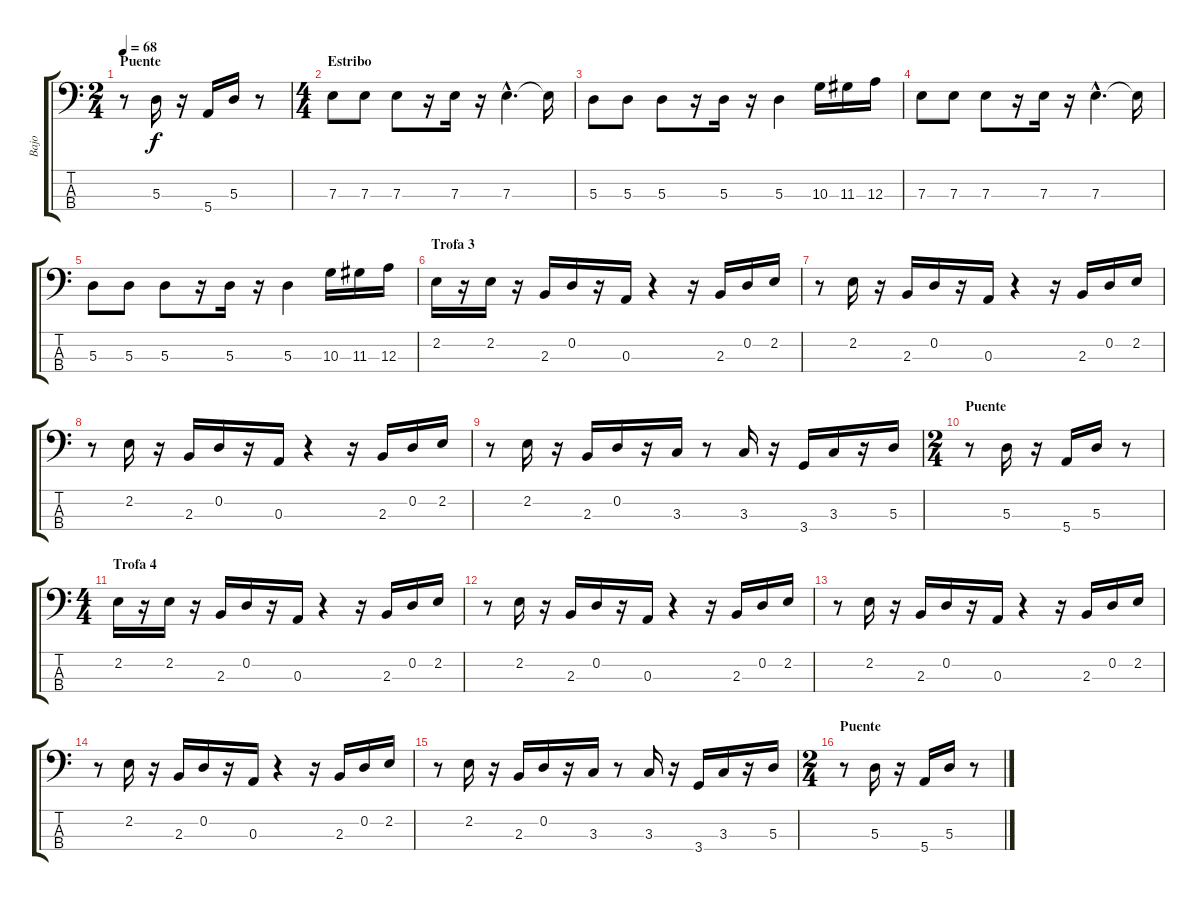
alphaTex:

\track ("Bajo" "Bajo") {instrument electricbasspick}
\staff {score tabs}
\tuning (G2 D2 A1 E1) {hide}
\ts (2 4)
\section ("" "Puente")
\tempo 68
\clef f4
\ks c
r.8{dy f} 5.3.16 r.16 5.4.16 5.3.16 r.8 |
\ts (4 4)
\section ("" "Estribo")
7.3.8 7.3.8 7.3.8 r.16 7.3.16 r.16 7.3{hac}.4{d} 7.3{t}.16 |
5.3.8 5.3.8 5.3.8 r.16 5.3.16 r.16 5.3.4 10.3.16 11.3.16 12.3.16 |
7.3.8 7.3.8 7.3.8 r.16 7.3.16 r.16 7.3{hac}.4{d} 7.3{t}.16 |
5.3.8 5.3.8 5.3.8 r.16 5.3.16 r.16 5.3.4 10.3.16 11.3.16 12.3.16 |
\section ("" "Trofa 3")
2.2.16 r.16 2.2.16 r.16 2.3.16 0.2.16 r.16 0.3.16 r.4 r.16 2.3.16 0.2.16 2.2.16 |
r.8 2.2.16 r.16 2.3.16 0.2.16 r.16 0.3.16 r.4 r.16 2.3.16 0.2.16 2.2.16 |
r.8 2.2.16 r.16 2.3.16 0.2.16 r.16 0.3.16 r.4 r.16 2.3.16 0.2.16 2.2.16 |
r.8 2.2.16 r.16 2.3.16 0.2.16 r.16 3.3.16 r.8 3.3.16 r.16 3.4.16 3.3.16 r.16 5.3.16 |
\ts (2 4)
\section ("" "Puente")
r.8 5.3.16 r.16 5.4.16 5.3.16 r.8 |
\ts (4 4)
\section ("" "Trofa 4")
2.2.16 r.16 2.2.16 r.16 2.3.16 0.2.16 r.16 0.3.16 r.4 r.16 2.3.16 0.2.16 2.2.16 |
r.8 2.2.16 r.16 2.3.16 0.2.16 r.16 0.3.16 r.4 r.16 2.3.16 0.2.16 2.2.16 |
r.8 2.2.16 r.16 2.3.16 0.2.16 r.16 0.3.16 r.4 r.16 2.3.16 0.2.16 2.2.16 |
r.8 2.2.16 r.16 2.3.16 0.2.16 r.16 0.3.16 r.4 r.16 2.3.16 0.2.16 2.2.16 |
r.8 2.2.16 r.16 2.3.16 0.2.16 r.16 3.3.16 r.8 3.3.16 r.16 3.4.16 3.3.16 r.16 5.3.16 |
\ts (2 4)
\section ("" "Puente")
r.8 5.3.16 r.16 5.4.16 5.3.16 r.8
